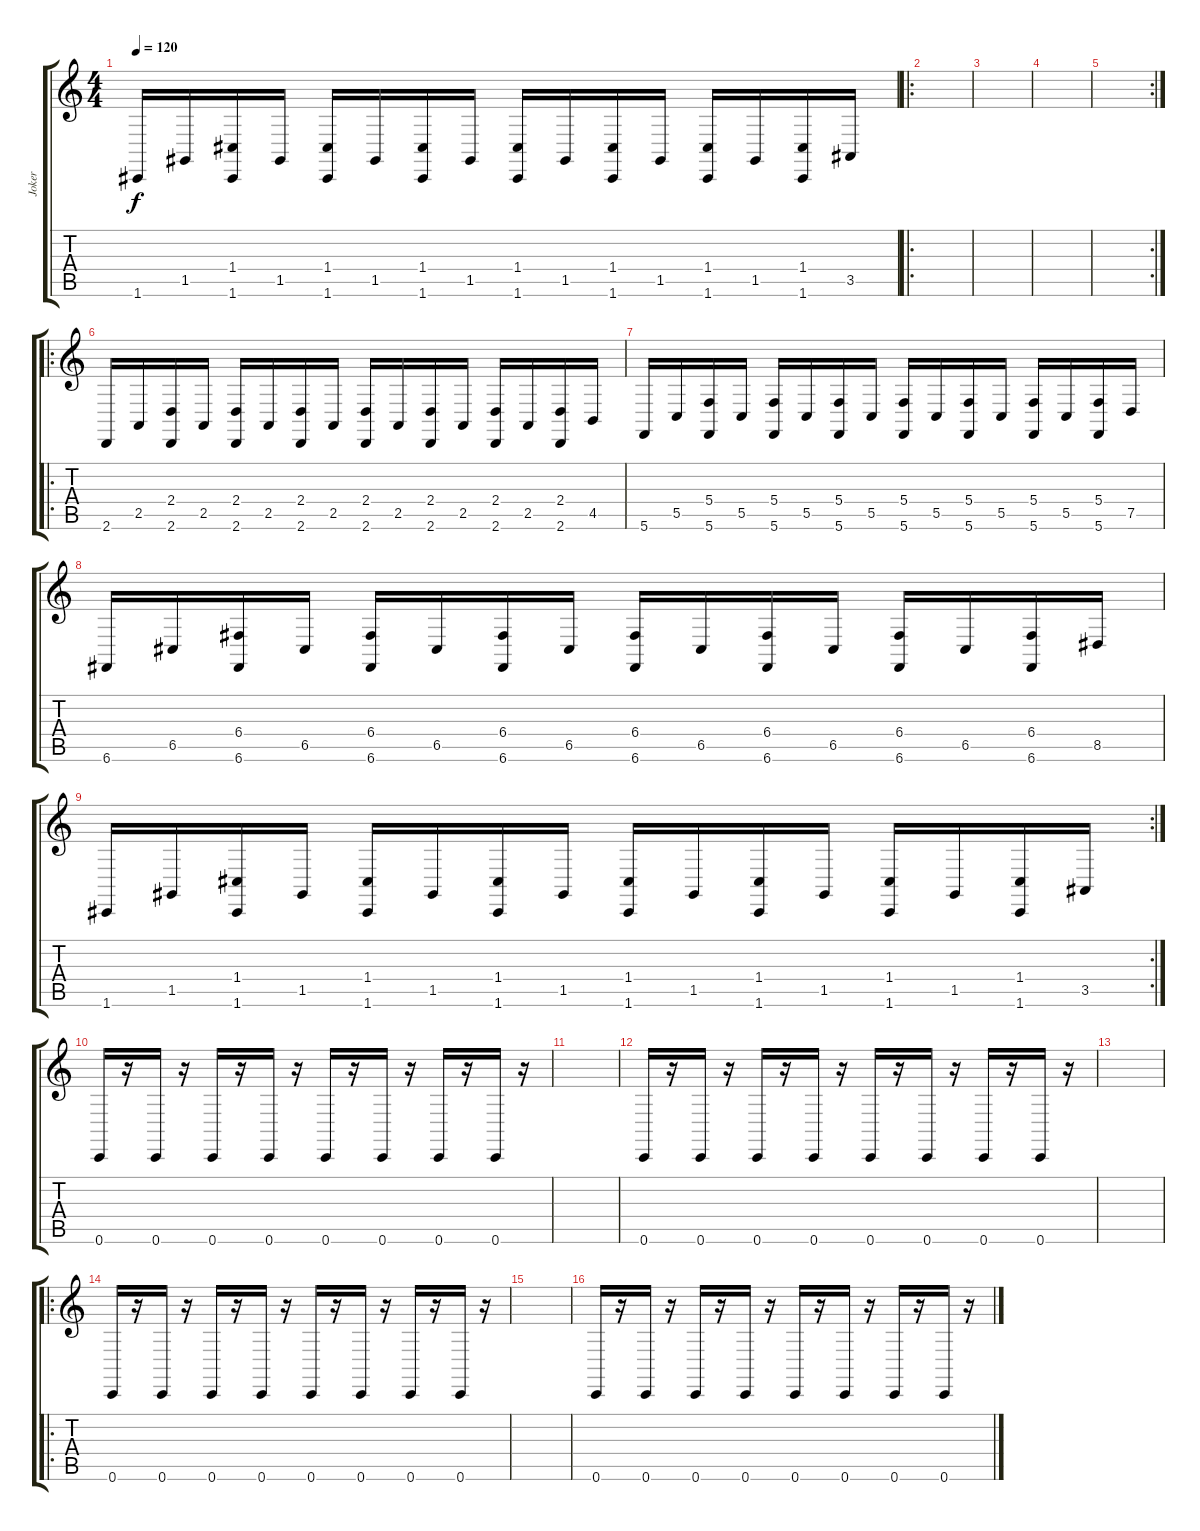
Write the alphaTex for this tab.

\track ("Joker" "Joker") {instrument lead2sawtooth}
\staff {score tabs}
\tuning (D4 A3 F3 C3 G2 C2) {hide}
\ts (4 4)
\tempo 120
\clef g2
\ks c
1.6.16{dy f} 1.5.16 (1.4 1.6).16 1.5.16 (1.4 1.6).16 1.5.16 (1.4 1.6).16 1.5.16 (1.4 1.6).16 1.5.16 (1.4 1.6).16 1.5.16 (1.4 1.6).16 1.5.16 (1.4 1.6).16 3.5.16 |
\ro
|
|
|
\rc 2
|
\ro
2.6.16{volume 15 balance 0 instrument recorder} 2.5.16 (2.4 2.6).16 2.5.16 (2.4 2.6).16 2.5.16 (2.4 2.6).16 2.5.16 (2.4 2.6).16 2.5.16 (2.4 2.6).16 2.5.16 (2.4 2.6).16 2.5.16 (2.4 2.6).16 4.5.16 |
5.6.16 5.5.16 (5.4 5.6).16 5.5.16 (5.4 5.6).16 5.5.16 (5.4 5.6).16 5.5.16 (5.4 5.6).16 5.5.16 (5.4 5.6).16 5.5.16 (5.4 5.6).16 5.5.16 (5.4 5.6).16 7.5.16 |
6.6.16 6.5.16 (6.4 6.6).16 6.5.16 (6.4 6.6).16 6.5.16 (6.4 6.6).16 6.5.16 (6.4 6.6).16 6.5.16 (6.4 6.6).16 6.5.16 (6.4 6.6).16 6.5.16 (6.4 6.6).16 8.5.16 |
\rc 2
1.6.16 1.5.16 (1.4 1.6).16 1.5.16 (1.4 1.6).16 1.5.16 (1.4 1.6).16 1.5.16 (1.4 1.6).16 1.5.16 (1.4 1.6).16 1.5.16 (1.4 1.6).16 1.5.16 (1.4 1.6).16 3.5.16 |
0.6.16{volume 7 balance 8 instrument lead2sawtooth} r.16 0.6.16 r.16 0.6.16 r.16 0.6.16 r.16 0.6.16 r.16 0.6.16 r.16 0.6.16 r.16 0.6.16 r.16 |
|
0.6.16 r.16 0.6.16 r.16 0.6.16 r.16 0.6.16 r.16 0.6.16 r.16 0.6.16 r.16 0.6.16 r.16 0.6.16 r.16 |
|
\ro
0.6.16{volume 7 balance 8 instrument lead2sawtooth} r.16 0.6.16 r.16 0.6.16 r.16 0.6.16 r.16 0.6.16 r.16 0.6.16 r.16 0.6.16 r.16 0.6.16 r.16 |
|
0.6.16 r.16 0.6.16 r.16 0.6.16 r.16 0.6.16 r.16 0.6.16 r.16 0.6.16 r.16 0.6.16 r.16 0.6.16 r.16
